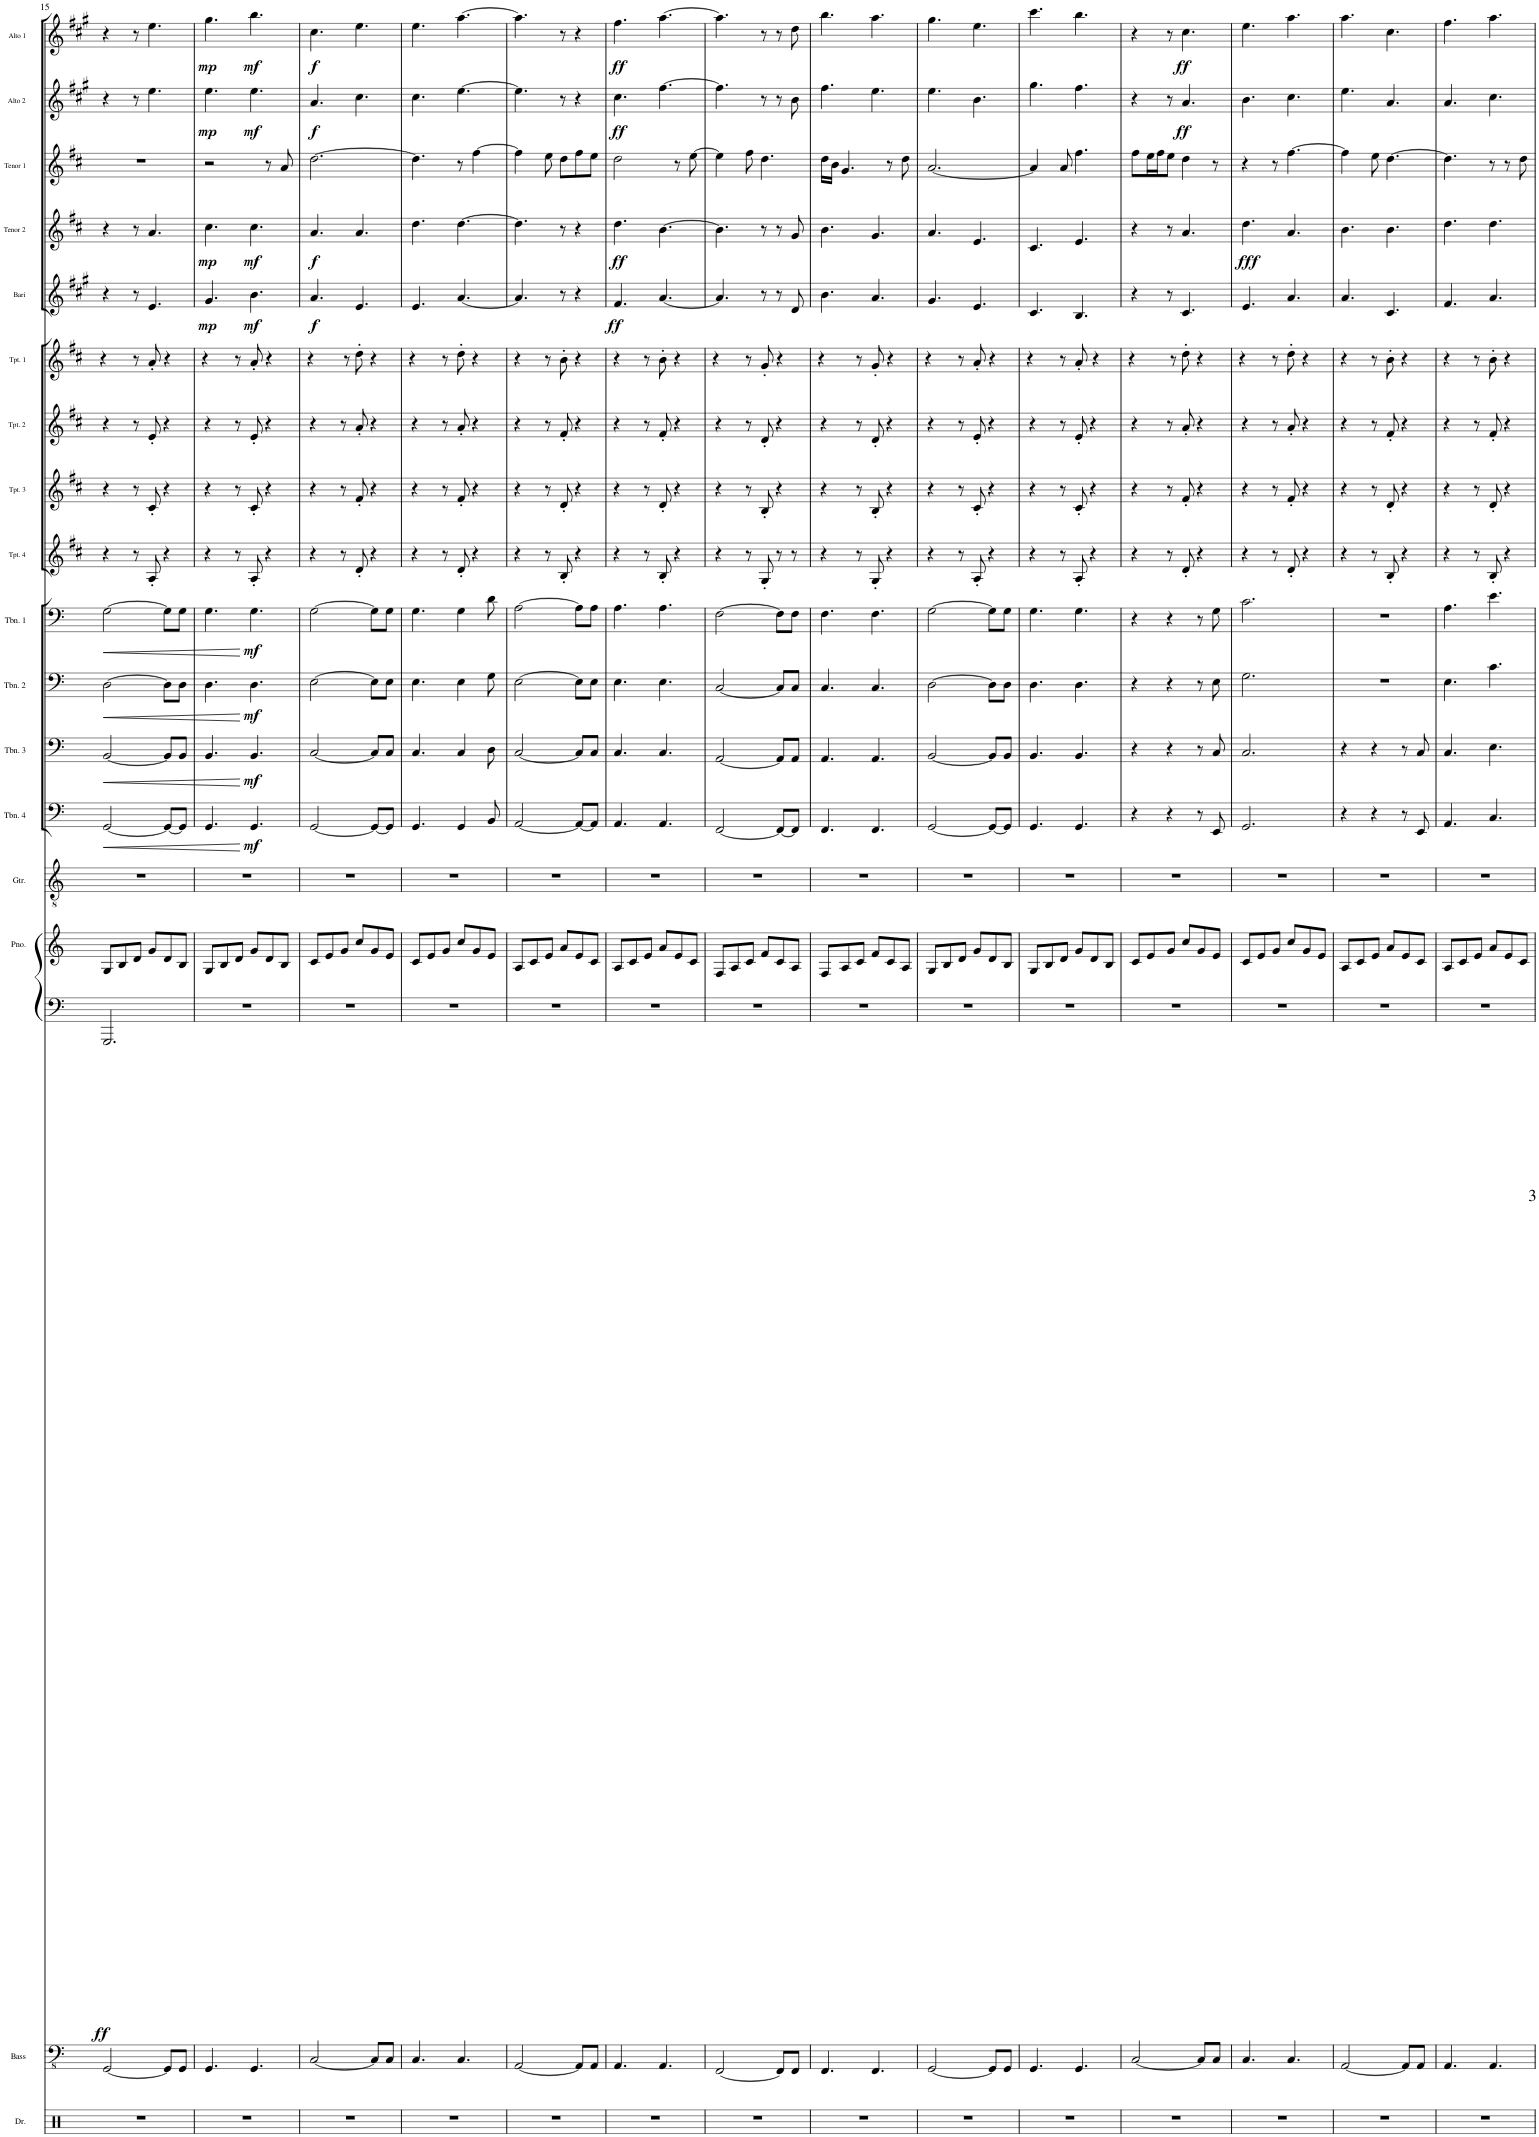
**kern	**kern	**kern	**dynam	**kern	**kern	**kern	**dynam	**kern	**dynam	**kern	**dynam	**kern	**dynam	**kern	**kern	**kern	**kern	**kern	**dynam	**kern	**dynam	**kern	**kern	**dynam	**kern	**dynam
*part18	*part17	*part16	*part16	*part15	*part14	*part13	*part13	*part12	*part12	*part11	*part11	*part10	*part10	*part9	*part8	*part7	*part6	*part5	*part5	*part4	*part4	*part3	*part2	*part2	*part1	*part1
*staff18	*staff17	*staff16	*staff16	*staff15	*staff14	*staff13	*staff13	*staff12	*staff12	*staff11	*staff11	*staff10	*staff10	*staff9	*staff8	*staff7	*staff6	*staff5	*staff5	*staff4	*staff4	*staff3	*staff2	*staff2	*staff1	*staff1
*I"Drums	*I"Bass	*I"Piano	*	*I"Piano	*I"Guitar	*I"Trombone 4	*	*I"Trombone 3	*	*I"Trombone 2	*	*I"Trombone 1	*	*I"Trumpet 4	*I"Trumpet 3	*I"Trumpet 2	*I"Trumpet 1	*I"Bari Sax	*	*I"Tenor Sax 2	*	*I"Tenor Sax 1	*I"Alto Sax 2	*	*I"Alto Sax 1	*
*I'Dr.	*I'Bass	*I'Pno	*	*I'Pno.	*I'Gtr.	*I'Tbn. 4	*	*I'Tbn. 3	*	*I'Tbn. 2	*	*I'Tbn. 1	*	*I'Tpt. 4	*I'Tpt. 3	*I'Tpt. 2	*I'Tpt. 1	*I'Bari	*	*I'Tenor 2	*	*I'Tenor 1	*I'Alto 2	*	*I'Alto 1	*
!!LO:PB:g=z
*clefX	*clefFv4	*clefF4	*	*clefG2	*clefGv2	*clefF4	*	*clefF4	*	*clefF4	*	*clefF4	*	*clefG2	*clefG2	*clefG2	*clefG2	*clefG2	*	*clefG2	*	*clefG2	*clefG2	*	*clefG2	*
*	*	*	*	*	*	*	*	*	*	*	*	*	*	*Trd1c2	*Trd1c2	*Trd1c2	*Trd1c2	*Trd12c21	*	*Trd8c14	*	*Trd8c14	*Trd5c9	*	*Trd5c9	*
*k[]	*k[]	*k[]	*	*k[]	*k[]	*k[]	*	*k[]	*	*k[]	*	*k[]	*	*k[f#c#]	*k[f#c#]	*k[f#c#]	*k[f#c#]	*k[f#c#g#]	*	*k[f#c#]	*	*k[f#c#]	*k[f#c#g#]	*	*k[f#c#g#]	*
*M6/8	*M6/8	*M6/8	*	*M6/8	*M6/8	*M6/8	*	*M6/8	*	*M6/8	*	*M6/8	*	*M6/8	*M6/8	*M6/8	*M6/8	*M6/8	*	*M6/8	*	*M6/8	*M6/8	*	*M6/8	*
=15	=15	=15	=15	=15	=15	=15	=15	=15	=15	=15	=15	=15	=15	=15	=15	=15	=15	=15	=15	=15	=15	=15	=15	=15	=15	=15
!	!	!	!LO:DY:b	!	!	!	!LO:HP:b	!	!LO:HP:b	!	!LO:HP:b	!	!LO:HP:b	!	!	!	!	!	!	!	!	!	!	!	!	!
2.r	[2GGG/	2.GGG/	ff	8G/L	2.r	[2GG/	<	[2BB/	<	[2D\	<	[2G\	<	4r	4r	4r	4r	4r	.	4r	.	2.r	4r	.	4r	.
.	.	.	.	8B/	.	.	.	.	.	.	.	.	.	.	.	.	.	.	.	.	.	.	.	.	.	.
.	.	.	.	8d/J	.	.	.	.	.	.	.	.	.	8r	8r	8r	8r	8r	.	8r	.	.	8r	.	8r	.
.	.	.	.	8g/L	.	.	.	.	.	.	.	.	.	8A'/	8c#'/	8e'/	8a'/	4.e/	.	4.a/	.	.	4.ee\	.	4.ee\	.
.	8GGG/L]	.	.	8d/	.	8GG/L_	.	8BB/L]	.	8D\L]	.	8G\L]	.	4r	4r	4r	4r	.	.	.	.	.	.	.	.	.
.	8GGG/J	.	.	8B/J	.	8GG/J]	.	8BB/J	.	8D\J	.	8G\J	.	.	.	.	.	.	.	.	.	.	.	.	.	.
=16	=16	=16	=16	=16	=16	=16	=16	=16	=16	=16	=16	=16	=16	=16	=16	=16	=16	=16	=16	=16	=16	=16	=16	=16	=16	=16
!	!	!	!	!	!	!	!	!	!	!	!	!	!	!	!	!	!	!	!LO:DY:b	!	!LO:DY:b	!	!	!LO:DY:b	!	!LO:DY:b
2.r	4.GGG/	2.r	.	8G/L	2.r	4.GG/	.	4.BB/	.	4.D\	.	4.G\	.	4r	4r	4r	4r	4.g#/	mp	4.cc#\	mp	2r	4.ee\	mp	4.gg#\	mp
.	.	.	.	8B/	.	.	.	.	.	.	.	.	.	.	.	.	.	.	.	.	.	.	.	.	.	.
.	.	.	.	8d/J	.	.	.	.	.	.	.	.	.	8r	8r	8r	8r	.	.	.	.	.	.	.	.	.
!	!	!	!	!	!	!	!LO:DY:n=1:b	!	!LO:DY:n=1:b	!	!LO:DY:n=1:b	!	!LO:DY:n=1:b	!	!	!	!	!	!LO:DY:b	!	!LO:DY:b	!	!	!LO:DY:b	!	!LO:DY:b
.	4.GGG/	.	.	8g/L	.	4.GG/	[ mf	4.BB/	[ mf	4.D\	[ mf	4.G\	[ mf	8A'/	8c#'/	8e'/	8a'/	4.b\	mf	4.cc#\	mf	.	4.ee\	mf	4.bb\	mf
.	.	.	.	8d/	.	.	.	.	.	.	.	.	.	4r	4r	4r	4r	.	.	.	.	8r	.	.	.	.
.	.	.	.	8B/J	.	.	.	.	.	.	.	.	.	.	.	.	.	.	.	.	.	8a/	.	.	.	.
=17	=17	=17	=17	=17	=17	=17	=17	=17	=17	=17	=17	=17	=17	=17	=17	=17	=17	=17	=17	=17	=17	=17	=17	=17	=17	=17
!	!	!	!	!	!	!	!	!	!	!	!	!	!	!	!	!	!	!	!LO:DY:b	!	!LO:DY:b	!	!	!LO:DY:b	!	!LO:DY:b
2.r	[2CC/	2.r	.	8c/L	2.r	[2GG/	.	[2C/	.	[2E\	.	[2G\	.	4r	4r	4r	4r	4.a/	f	4.a/	f	[2.dd\	4.a/	f	4.cc#\	f
.	.	.	.	8e/	.	.	.	.	.	.	.	.	.	.	.	.	.	.	.	.	.	.	.	.	.	.
.	.	.	.	8g/J	.	.	.	.	.	.	.	.	.	8r	8r	8r	8r	.	.	.	.	.	.	.	.	.
.	.	.	.	8cc/L	.	.	.	.	.	.	.	.	.	8d'/	8f#'/	8a'/	8dd'\	4.e/	.	4.a/	.	.	4.cc#\	.	4.ee\	.
.	8CC/L]	.	.	8g/	.	8GG/L_	.	8C/L]	.	8E\L]	.	8G\L]	.	4r	4r	4r	4r	.	.	.	.	.	.	.	.	.
.	8CC/J	.	.	8e/J	.	8GG/J]	.	8C/J	.	8E\J	.	8G\J	.	.	.	.	.	.	.	.	.	.	.	.	.	.
=18	=18	=18	=18	=18	=18	=18	=18	=18	=18	=18	=18	=18	=18	=18	=18	=18	=18	=18	=18	=18	=18	=18	=18	=18	=18	=18
2.r	4.CC/	2.r	.	8c/L	2.r	4.GG/	.	4.C/	.	4.E\	.	4.G\	.	4r	4r	4r	4r	4.e/	.	4.dd\	.	4.dd\]	4.cc#\	.	4.ee\	.
.	.	.	.	8e/	.	.	.	.	.	.	.	.	.	.	.	.	.	.	.	.	.	.	.	.	.	.
.	.	.	.	8g/J	.	.	.	.	.	.	.	.	.	8r	8r	8r	8r	.	.	.	.	.	.	.	.	.
.	4.CC/	.	.	8cc/L	.	4GG/	.	4C/	.	4E\	.	4G\	.	8d'/	8f#'/	8a'/	8dd'\	[4.a/	.	[4.dd\	.	8r	[4.ee\	.	[4.aa\	.
.	.	.	.	8g/	.	.	.	.	.	.	.	.	.	4r	4r	4r	4r	.	.	.	.	[4ff#\	.	.	.	.
.	.	.	.	8e/J	.	8BB/	.	8D\	.	8G\	.	8d\	.	.	.	.	.	.	.	.	.	.	.	.	.	.
=19	=19	=19	=19	=19	=19	=19	=19	=19	=19	=19	=19	=19	=19	=19	=19	=19	=19	=19	=19	=19	=19	=19	=19	=19	=19	=19
2.r	[2AAA/	2.r	.	8A/L	2.r	[2AA/	.	[2C/	.	[2E\	.	[2A\	.	4r	4r	4r	4r	4.a/]	.	4.dd\]	.	4ff#\]	4.ee\]	.	4.aa\]	.
.	.	.	.	8c/	.	.	.	.	.	.	.	.	.	.	.	.	.	.	.	.	.	.	.	.	.	.
.	.	.	.	8e/J	.	.	.	.	.	.	.	.	.	8r	8r	8r	8r	.	.	.	.	8ee\	.	.	.	.
.	.	.	.	8a/L	.	.	.	.	.	.	.	.	.	8B'/	8d'/	8f#'/	8b'\	8r	.	8r	.	8dd\L	8r	.	8r	.
.	8AAA/L]	.	.	8e/	.	8AA/L_	.	8C/L]	.	8E\L]	.	8A\L]	.	4r	4r	4r	4r	4r	.	4r	.	8ff#\	4r	.	4r	.
.	8AAA/J	.	.	8c/J	.	8AA/J]	.	8C/J	.	8E\J	.	8A\J	.	.	.	.	.	.	.	.	.	8ee\J	.	.	.	.
=20	=20	=20	=20	=20	=20	=20	=20	=20	=20	=20	=20	=20	=20	=20	=20	=20	=20	=20	=20	=20	=20	=20	=20	=20	=20	=20
!	!	!	!	!	!	!	!	!	!	!	!	!	!	!	!	!	!	!	!LO:DY:b	!	!LO:DY:b	!	!	!LO:DY:b	!	!LO:DY:b
2.r	4.AAA/	2.r	.	8A/L	2.r	4.AA/	.	4.C/	.	4.E\	.	4.A\	.	4r	4r	4r	4r	4.f#/	ff	4.dd\	ff	2dd\	4.cc#\	ff	4.ff#\	ff
.	.	.	.	8c/	.	.	.	.	.	.	.	.	.	.	.	.	.	.	.	.	.	.	.	.	.	.
.	.	.	.	8e/J	.	.	.	.	.	.	.	.	.	8r	8r	8r	8r	.	.	.	.	.	.	.	.	.
.	4.AAA/	.	.	8a/L	.	4.AA/	.	4.C/	.	4.E\	.	4.A\	.	8B'/	8d'/	8f#'/	8b'\	[4.a/	.	[4.b\	.	.	[4.ff#\	.	[4.aa\	.
.	.	.	.	8e/	.	.	.	.	.	.	.	.	.	4r	4r	4r	4r	.	.	.	.	8r	.	.	.	.
.	.	.	.	8c/J	.	.	.	.	.	.	.	.	.	.	.	.	.	.	.	.	.	[8ee\	.	.	.	.
=21	=21	=21	=21	=21	=21	=21	=21	=21	=21	=21	=21	=21	=21	=21	=21	=21	=21	=21	=21	=21	=21	=21	=21	=21	=21	=21
2.r	[2FFF/	2.r	.	8F/L	2.r	[2FF/	.	[2AA/	.	[2C/	.	[2F\	.	4r	4r	4r	4r	4.a/]	.	4.b\]	.	4ee\]	4.ff#\]	.	4.aa\]	.
.	.	.	.	8A/	.	.	.	.	.	.	.	.	.	.	.	.	.	.	.	.	.	.	.	.	.	.
.	.	.	.	8c/J	.	.	.	.	.	.	.	.	.	8r	8r	8r	8r	.	.	.	.	8ff#\	.	.	.	.
.	.	.	.	8f/L	.	.	.	.	.	.	.	.	.	8G'/	8B'/	8d'/	8g'/	8r	.	8r	.	4.dd\	8r	.	8r	.
.	8FFF/L]	.	.	8c/	.	8FF/L_	.	8AA/L]	.	8C/L]	.	8F\L]	.	8r	4r	4r	4r	8r	.	8r	.	.	8r	.	8r	.
.	8FFF/J	.	.	8A/J	.	8FF/J]	.	8AA/J	.	8C/J	.	8F\J	.	8r	.	.	.	8d/	.	8g/	.	.	8b\	.	8dd\	.
=22	=22	=22	=22	=22	=22	=22	=22	=22	=22	=22	=22	=22	=22	=22	=22	=22	=22	=22	=22	=22	=22	=22	=22	=22	=22	=22
2.r	4.FFF/	2.r	.	8F/L	2.r	4.FF/	.	4.AA/	.	4.C/	.	4.F\	.	4r	4r	4r	4r	4.b\	.	4.b\	.	16dd\LL	4.ff#\	.	4.bb\	.
.	.	.	.	.	.	.	.	.	.	.	.	.	.	.	.	.	.	.	.	.	.	16b\JJ	.	.	.	.
.	.	.	.	8A/	.	.	.	.	.	.	.	.	.	.	.	.	.	.	.	.	.	4.g/	.	.	.	.
.	.	.	.	8c/J	.	.	.	.	.	.	.	.	.	8r	8r	8r	8r	.	.	.	.	.	.	.	.	.
.	4.FFF/	.	.	8f/L	.	4.FF/	.	4.AA/	.	4.C/	.	4.F\	.	8G'/	8B'/	8d'/	8g'/	4.a/	.	4.g/	.	.	4.ee\	.	4.aa\	.
.	.	.	.	8c/	.	.	.	.	.	.	.	.	.	4r	4r	4r	4r	.	.	.	.	8r	.	.	.	.
.	.	.	.	8A/J	.	.	.	.	.	.	.	.	.	.	.	.	.	.	.	.	.	8dd\	.	.	.	.
=23	=23	=23	=23	=23	=23	=23	=23	=23	=23	=23	=23	=23	=23	=23	=23	=23	=23	=23	=23	=23	=23	=23	=23	=23	=23	=23
2.r	[2GGG/	2.r	.	8G/L	2.r	[2GG/	.	[2BB/	.	[2D\	.	[2G\	.	4r	4r	4r	4r	4.g#/	.	4.a/	.	[2.a/	4.ee\	.	4.gg#\	.
.	.	.	.	8B/	.	.	.	.	.	.	.	.	.	.	.	.	.	.	.	.	.	.	.	.	.	.
.	.	.	.	8d/J	.	.	.	.	.	.	.	.	.	8r	8r	8r	8r	.	.	.	.	.	.	.	.	.
.	.	.	.	8g/L	.	.	.	.	.	.	.	.	.	8A'/	8c#'/	8e'/	8a'/	4.e/	.	4.e/	.	.	4.b\	.	4.ee\	.
.	8GGG/L]	.	.	8d/	.	8GG/L_	.	8BB/L]	.	8D\L]	.	8G\L]	.	4r	4r	4r	4r	.	.	.	.	.	.	.	.	.
.	8GGG/J	.	.	8B/J	.	8GG/J]	.	8BB/J	.	8D\J	.	8G\J	.	.	.	.	.	.	.	.	.	.	.	.	.	.
=24	=24	=24	=24	=24	=24	=24	=24	=24	=24	=24	=24	=24	=24	=24	=24	=24	=24	=24	=24	=24	=24	=24	=24	=24	=24	=24
2.r	4.GGG/	2.r	.	8G/L	2.r	4.GG/	.	4.BB/	.	4.D\	.	4.G\	.	4r	4r	4r	4r	4.c#/	.	4.c#/	.	4a/]	4.gg#\	.	4.ccc#\	.
.	.	.	.	8B/	.	.	.	.	.	.	.	.	.	.	.	.	.	.	.	.	.	.	.	.	.	.
.	.	.	.	8d/J	.	.	.	.	.	.	.	.	.	8r	8r	8r	8r	.	.	.	.	8a/	.	.	.	.
.	4.GGG/	.	.	8g/L	.	4.GG/	.	4.BB/	.	4.D\	.	4.G\	.	8A'/	8c#'/	8e'/	8a'/	4.B/	.	4.e/	.	4.ff#\	4.ff#\	.	4.bb\	.
.	.	.	.	8d/	.	.	.	.	.	.	.	.	.	4r	4r	4r	4r	.	.	.	.	.	.	.	.	.
.	.	.	.	8B/J	.	.	.	.	.	.	.	.	.	.	.	.	.	.	.	.	.	.	.	.	.	.
=25	=25	=25	=25	=25	=25	=25	=25	=25	=25	=25	=25	=25	=25	=25	=25	=25	=25	=25	=25	=25	=25	=25	=25	=25	=25	=25
2.r	[2CC/	2.r	.	8c/L	2.r	4r	.	4r	.	4r	.	4r	.	4r	4r	4r	4r	4r	.	4r	.	8ff#\L	4r	.	4r	.
.	.	.	.	8e/	.	.	.	.	.	.	.	.	.	.	.	.	.	.	.	.	.	16ee\L	.	.	.	.
.	.	.	.	.	.	.	.	.	.	.	.	.	.	.	.	.	.	.	.	.	.	16ff#\J	.	.	.	.
.	.	.	.	8g/J	.	4r	.	4r	.	4r	.	4r	.	8r	8r	8r	8r	8r	.	8r	.	8ee\J	8r	.	8r	.
!	!	!	!	!	!	!	!	!	!	!	!	!	!	!	!	!	!	!	!	!	!	!	!	!LO:DY:b	!	!LO:DY:b
.	.	.	.	8cc/L	.	.	.	.	.	.	.	.	.	8d'/	8f#'/	8a'/	8dd'\	4.c#/	.	4.a/	.	4dd\	4.a/	ff	4.cc#\	ff
.	8CC/L]	.	.	8g/	.	8r	.	8r	.	8r	.	8r	.	4r	4r	4r	4r	.	.	.	.	.	.	.	.	.
.	8CC/J	.	.	8e/J	.	8EE/	.	8C/	.	8E\	.	8G\	.	.	.	.	.	.	.	.	.	8r	.	.	.	.
=26	=26	=26	=26	=26	=26	=26	=26	=26	=26	=26	=26	=26	=26	=26	=26	=26	=26	=26	=26	=26	=26	=26	=26	=26	=26	=26
!	!	!	!	!	!	!	!	!	!	!	!	!	!	!	!	!	!	!	!	!	!LO:DY:b	!	!	!	!	!
2.r	4.CC/	2.r	.	8c/L	2.r	2.GG/	.	2.C/	.	2.G\	.	2.c\	.	4r	4r	4r	4r	4.e/	.	4.dd\	fff	4r	4.b\	.	4.ee\	.
.	.	.	.	8e/	.	.	.	.	.	.	.	.	.	.	.	.	.	.	.	.	.	.	.	.	.	.
.	.	.	.	8g/J	.	.	.	.	.	.	.	.	.	8r	8r	8r	8r	.	.	.	.	8r	.	.	.	.
.	4.CC/	.	.	8cc/L	.	.	.	.	.	.	.	.	.	8d'/	8f#'/	8a'/	8dd'\	4.a/	.	4.a/	.	[4.ff#\	4.cc#\	.	4.aa\	.
.	.	.	.	8g/	.	.	.	.	.	.	.	.	.	4r	4r	4r	4r	.	.	.	.	.	.	.	.	.
.	.	.	.	8e/J	.	.	.	.	.	.	.	.	.	.	.	.	.	.	.	.	.	.	.	.	.	.
=27	=27	=27	=27	=27	=27	=27	=27	=27	=27	=27	=27	=27	=27	=27	=27	=27	=27	=27	=27	=27	=27	=27	=27	=27	=27	=27
2.r	[2AAA/	2.r	.	8A/L	2.r	4r	.	4r	.	2.r	.	2.r	.	4r	4r	4r	4r	4.a/	.	4.b\	.	4ff#\]	4.ee\	.	4.aa\	.
.	.	.	.	8c/	.	.	.	.	.	.	.	.	.	.	.	.	.	.	.	.	.	.	.	.	.	.
.	.	.	.	8e/J	.	4r	.	4r	.	.	.	.	.	8r	8r	8r	8r	.	.	.	.	8ee\	.	.	.	.
.	.	.	.	8a/L	.	.	.	.	.	.	.	.	.	8B'/	8d'/	8f#'/	8b'\	4.c#/	.	4.b\	.	[4.dd\	4.a/	.	4.cc#\	.
.	8AAA/L]	.	.	8e/	.	8r	.	8r	.	.	.	.	.	4r	4r	4r	4r	.	.	.	.	.	.	.	.	.
.	8AAA/J	.	.	8c/J	.	8EE/	.	8C/	.	.	.	.	.	.	.	.	.	.	.	.	.	.	.	.	.	.
=28	=28	=28	=28	=28	=28	=28	=28	=28	=28	=28	=28	=28	=28	=28	=28	=28	=28	=28	=28	=28	=28	=28	=28	=28	=28	=28
2.r	4.AAA/	2.r	.	8A/L	2.r	4.AA/	.	4.C/	.	4.E\	.	4.A\	.	4r	4r	4r	4r	4.f#/	.	4.dd\	.	4.dd\]	4.a/	.	4.ff#\	.
.	.	.	.	8c/	.	.	.	.	.	.	.	.	.	.	.	.	.	.	.	.	.	.	.	.	.	.
.	.	.	.	8e/J	.	.	.	.	.	.	.	.	.	8r	8r	8r	8r	.	.	.	.	.	.	.	.	.
.	4.AAA/	.	.	8a/L	.	4.C/	.	4.E\	.	4.c\	.	4.e\	.	8B'/	8d'/	8f#'/	8b'\	4.a/	.	4.dd\	.	8r	4.cc#\	.	4.aa\	.
.	.	.	.	8e/	.	.	.	.	.	.	.	.	.	4r	4r	4r	4r	.	.	.	.	8r	.	.	.	.
.	.	.	.	8c/J	.	.	.	.	.	.	.	.	.	.	.	.	.	.	.	.	.	8dd\	.	.	.	.
=	=	=	=	=	=	=	=	=	=	=	=	=	=	=	=	=	=	=	=	=	=	=	=	=	=	=
*-	*-	*-	*-	*-	*-	*-	*-	*-	*-	*-	*-	*-	*-	*-	*-	*-	*-	*-	*-	*-	*-	*-	*-	*-	*-	*-
